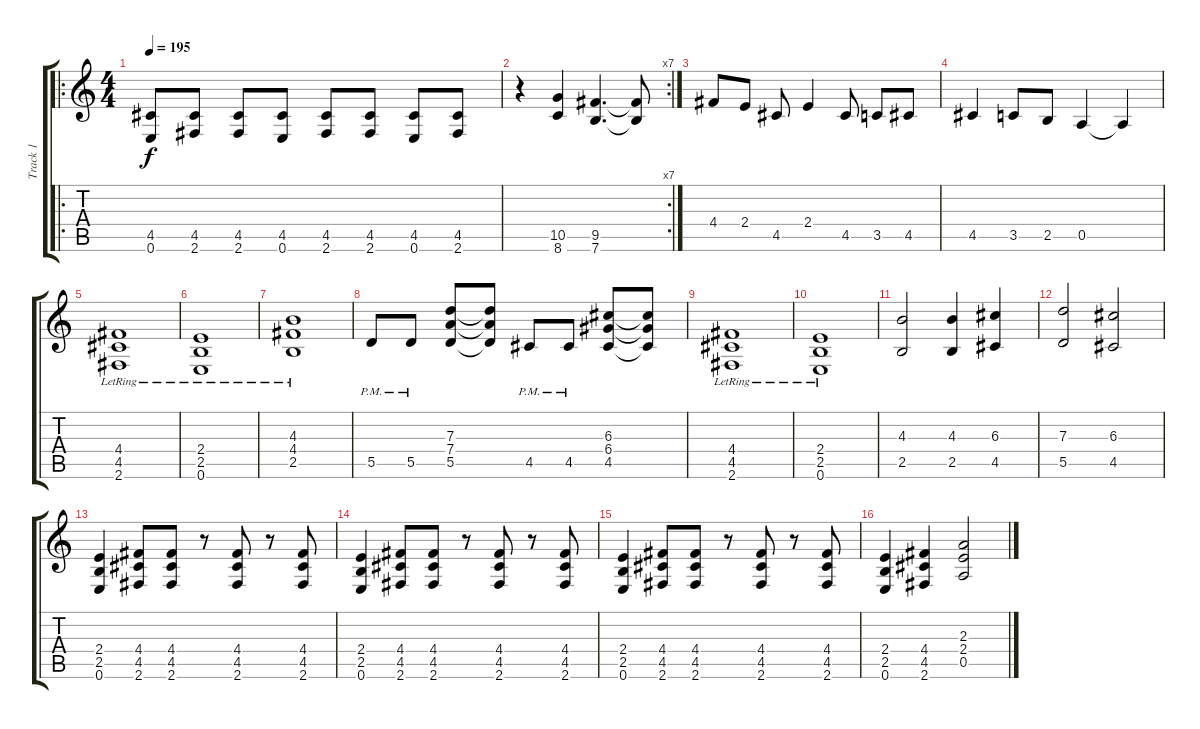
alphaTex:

\track ("Track 1" "Track 1") {instrument overdrivenguitar}
\staff {score tabs}
\tuning (E4 B3 G3 D3 A2 E2) {hide}
\ro
\ts (4 4)
\tempo 195
\clef g2
\ks c
(4.5 0.6).8{dy f} (4.5 2.6).8 (4.5 2.6).8 (4.5 0.6).8 (4.5 2.6).8 (4.5 2.6).8 (4.5 0.6).8 (4.5 2.6).8 |
\rc 7
r.4 (10.5 8.6).4 (9.5 7.6).4{d} (9.5{t} 7.6{t}).8 |
4.4.8 2.4.8 4.5.8 2.4.4 4.5.8 3.5.8 4.5.8 |
4.5.4 3.5.8 2.5.8 0.5.4 0.5{t}.4 |
(4.4{lr} 4.5{lr} 2.6{lr}).1 |
(2.4{lr} 2.5{lr} 0.6{lr}).1 |
(4.3{lr} 4.4{lr} 2.5{lr}).1 |
5.5{pm}.8 5.5{pm}.8 (7.3 7.4 5.5).8 (7.3{t} 7.4{t} 5.5{t}).8 4.5{pm}.8 4.5{pm}.8 (6.3 6.4 4.5).8 (6.3{t} 6.4{t} 4.5{t}).8 |
(4.4{lr} 4.5{lr} 2.6{lr}).1 |
(2.4{lr} 2.5{lr} 0.6{lr}).1 |
(4.3 2.5).2 (4.3 2.5).4 (6.3 4.5).4 |
(7.3 5.5).2 (6.3 4.5).2 |
(2.4 2.5 0.6).4 (4.4 4.5 2.6).8 (4.4 4.5 2.6).8 r.8 (4.4 4.5 2.6).8 r.8 (4.4 4.5 2.6).8 |
(2.4 2.5 0.6).4 (4.4 4.5 2.6).8 (4.4 4.5 2.6).8 r.8 (4.4 4.5 2.6).8 r.8 (4.4 4.5 2.6).8 |
(2.4 2.5 0.6).4 (4.4 4.5 2.6).8 (4.4 4.5 2.6).8 r.8 (4.4 4.5 2.6).8 r.8 (4.4 4.5 2.6).8 |
(2.4 2.5 0.6).4 (4.4 4.5 2.6).4 (2.3 2.4 0.5).2
